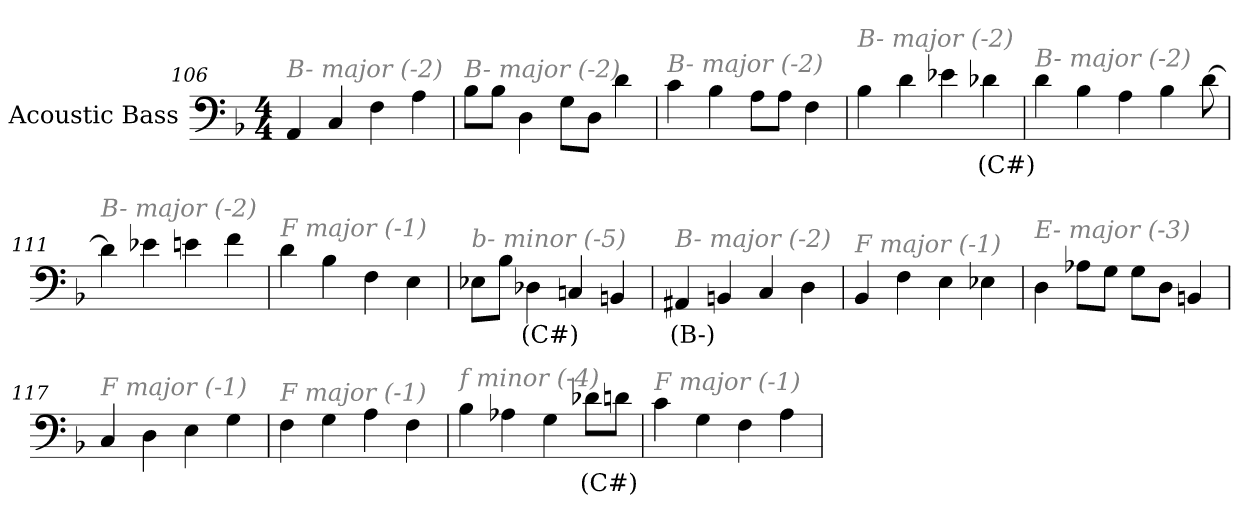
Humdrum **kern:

**kern	**text
*part1	*part1
*staff1	*staff1
*I"Acoustic Bass	*
*clefF4	*
*ITrd7c12	*
*k[b-]	*
*F:	*
*M4/4	*
=106	=106
!LO:TX:i:color=#808080:t=B- major (-2)	!
4AAA	.
4CC	.
4FF	.
4AA	.
=107	=107
!LO:TX:i:color=#808080:t=B- major (-2)	!
8BB-L	.
8BB-J	.
4DD	.
8GGL	.
8DDJ	.
4D	.
=108	=108
!LO:TX:i:color=#808080:t=B- major (-2)	!
4C	.
4BB-	.
8AAL	.
8AAJ	.
4FF	.
=109	=109
!LO:TX:i:color=#808080:t=B- major (-2)	!
4BB-	.
4D	.
4E-X	.
4D-Xi	(C#)
=110	=110
!LO:TX:i:color=#808080:t=B- major (-2)	!
4D	.
4BB-	.
4AA	.
4BB-	.
[8D	.
=111	=111
!LO:TX:i:color=#808080:t=B- major (-2)	!
4D]	.
4E-X	.
4En	.
4F	.
=112	=112
!LO:TX:i:color=#808080:t=F major (-1)	!
4D	.
4BB-	.
4FF	.
4EE	.
=113	=113
!LO:TX:i:color=#808080:t=b- minor (-5)	!
8EE-XL	.
8BB-J	.
4DD-Xi	(C#)
4CCn	.
4BBBn	.
=114	=114
!LO:TX:i:color=#808080:t=B- major (-2)	!
4AAA#Xj	(B-)
4BBBn	.
4CC	.
4DD	.
=115	=115
!LO:TX:i:color=#808080:t=F major (-1)	!
4BBB-	.
4FF	.
4EE	.
4EE-X	.
=116	=116
!LO:TX:i:color=#808080:t=E- major (-3)	!
4DD	.
8AA-XL	.
8GGJ	.
8GGL	.
8DDJ	.
4BBBn	.
=117	=117
!LO:TX:i:color=#808080:t=F major (-1)	!
4CC	.
4DD	.
4EE	.
4GG	.
=118	=118
!LO:TX:i:color=#808080:t=F major (-1)	!
4FF	.
4GG	.
4AA	.
4FF	.
=119	=119
!LO:TX:i:color=#808080:t=f minor (-4)	!
4BB-	.
4AA-X	.
4GG	.
8D-XiL	(C#)
8DJ	.
=120	=120
!LO:TX:i:color=#808080:t=F major (-1)	!
4C	.
4GG	.
4FF	.
4AA	.
=	=
*-	*-
